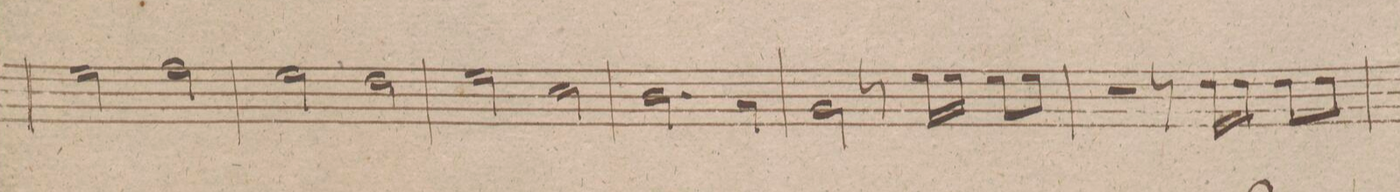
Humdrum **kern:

**kern	**dynam
*I"Oboe 2do in	*
*clefG2	*
*k[f#c#g#d#]	*
*met(c)	*
*M4/4	*
2ee\	.
2ff#\	.
=53	=53
2ee\	.
2dd#\	.
=54	=54
2ee\	.
2cc#\	.
=55	=55
2.b\	.
4a\	.
=56	=56
2g#\	.
8r	.
16ee\LL	.
16ee\JJ	.
8ee\L	.
8ee\J	.
=57	=57
2r	.
8r	.
16dd#\LL	.
16dd#\JJ	.
8dd#\L	.
8dd#\J	.
=58	=58
*-	*-
